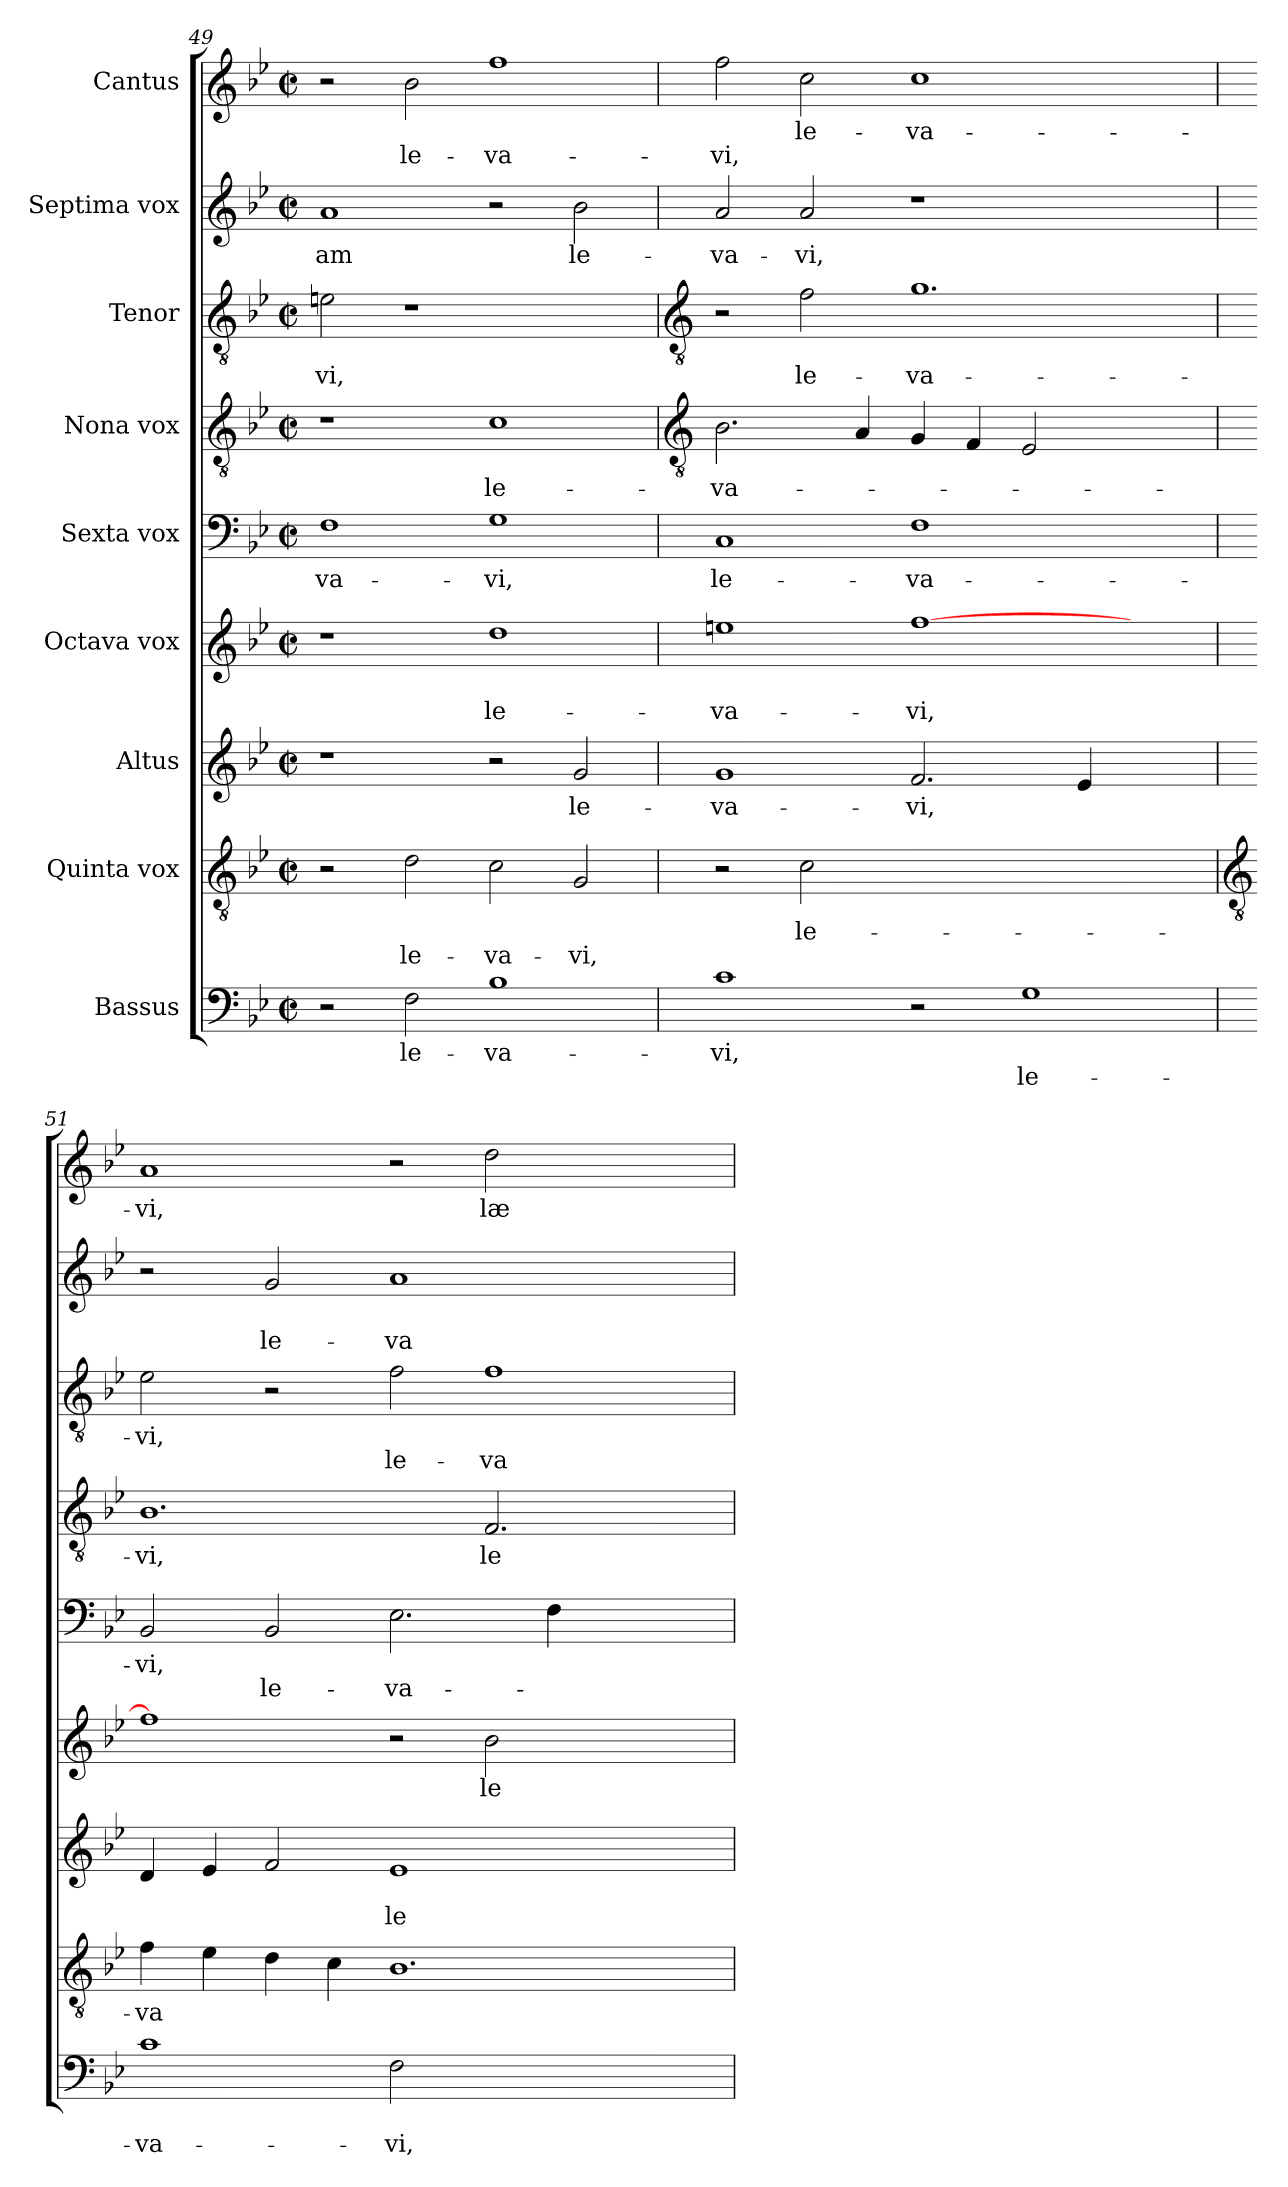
**kern	**text	**text	**kern	**text	**text	**kern	**text	**text	**kern	**text	**text	**kern	**text	**text	**kern	**text	**kern	**text	**text	**kern	**text	**text	**kern	**text	**text
*part9	*part9	*part9	*part8	*part8	*part8	*part7	*part7	*part7	*part6	*part6	*part6	*part5	*part5	*part5	*part4	*part4	*part3	*part3	*part3	*part2	*part2	*part2	*part1	*part1	*part1
*staff9	*staff9	*staff9	*staff8	*staff8	*staff8	*staff7	*staff7	*staff7	*staff6	*staff6	*staff6	*staff5	*staff5	*staff5	*staff4	*staff4	*staff3	*staff3	*staff3	*staff2	*staff2	*staff2	*staff1	*staff1	*staff1
*I"Bassus	*	*	*I"Quinta vox	*	*	*I"Altus	*	*	*I"Octava vox	*	*	*I"Sexta vox	*	*	*I"Nona vox	*	*I"Tenor	*	*	*I"Septima vox	*	*	*I"Cantus	*	*
*clefF4	*	*	*clefGv2	*	*	*clefG2	*	*	*clefG2	*	*	*clefF4	*	*	*clefGv2	*	*clefGv2	*	*	*clefG2	*	*	*clefG2	*	*
*k[b-e-]	*	*	*k[b-e-]	*	*	*k[b-e-]	*	*	*k[b-e-]	*	*	*k[b-e-]	*	*	*k[b-e-]	*	*k[b-e-]	*	*	*k[b-e-]	*	*	*k[b-e-]	*	*
*B-:	*	*	*B-:	*	*	*B-:	*	*	*B-:	*	*	*B-:	*	*	*B-:	*	*B-:	*	*	*B-:	*	*	*B-:	*	*
*M4/2	*	*	*M4/2	*	*	*M4/2	*	*	*M4/2	*	*	*M4/2	*	*	*M4/2	*	*M4/2	*	*	*M4/2	*	*	*M4/2	*	*
*met(c|)	*	*	*met(c|)	*	*	*met(c|)	*	*	*met(c|)	*	*	*met(c|)	*	*	*met(c|)	*	*met(c|)	*	*	*met(c|)	*	*	*met(c|)	*	*
=49	=49	=49	=49	=49	=49	=49	=49	=49	=49	=49	=49	=49	=49	=49	=49	=49	=49	=49	=49	=49	=49	=49	=49	=49	=49
!	!	!	!	!	!	!	!	!	!	!	!	!	!LO:LY:b	!	!	!	!	!LO:LY:b	!	!	!LO:LY:b	!	!	!	!
2r	.	.	2r	.	.	1r	.	.	1r	.	.	1F	-va-	.	1r	.	2en	-vi,	.	1a	-am	.	2r	.	.
!	!LO:LY:b	!	!	!	!LO:LY:b	!	!	!	!	!	!	!	!	!	!	!	!	!	!	!	!	!	!	!	!LO:LY:b
2F	le-	.	2d	.	le-	.	.	.	.	.	.	.	.	.	.	.	1r	.	.	.	.	.	2b-	.	le-
!	!LO:LY:b	!	!	!	!LO:LY:b	!	!	!	!	!	!LO:LY:b	!	!LO:LY:b	!	!	!LO:LY:b	!	!	!	!	!	!	!	!	!LO:LY:b
1B-	-va-	.	2c	.	-va-	2r	.	.	1dd	.	le-	1G	-vi,	.	1c	le-	.	.	.	2r	.	.	1ff	.	-va-
!	!	!	!	!	!LO:LY:b	!	!LO:LY:b	!	!	!	!	!	!	!	!	!	!	!	!	!	!LO:LY:b	!	!	!	!
.	.	.	2G	.	-vi,	2g	le-	.	.	.	.	.	.	.	.	.	2ryy	.	.	2b-	le-	.	.	.	.
!!LO:LB:g=z
=50	=50	=50	=50	=50	=50	=50	=50	=50	=50	=50	=50	=50	=50	=50	=50	=50	=50	=50	=50	=50	=50	=50	=50	=50	=50
*	*	*	*	*	*	*	*	*	*	*	*	*	*	*	*clefGv2	*	*clefGv2	*	*	*	*	*	*	*	*
!	!LO:LY:b	!	!	!	!	!	!LO:LY:b	!	!	!	!LO:LY:b	!	!LO:LY:b	!	!	!LO:LY:b	!	!	!	!	!LO:LY:b	!	!	!	!LO:LY:b
1c	-vi,	.	2r	.	.	1g	-va-	.	1een	.	-va-	1C	le-	.	2.B-	-va-	2r	.	.	2a	-va-	.	2ff	.	-vi,
!	!	!	!	!LO:LY:b	!	!	!	!	!	!	!	!	!	!	!	!	!	!LO:LY:b	!	!	!LO:LY:b	!	!	!LO:LY:b	!
.	.	.	2c	le-	.	.	.	.	.	.	.	.	.	.	.	.	2f	le-	.	2a	-vi,	.	2cc	le-	.
.	.	.	.	.	.	.	.	.	.	.	.	.	.	.	4A	.	.	.	.	.	.	.	.	.	.
!	!	!	!	!	!	!	!LO:LY:b	!	!	!	!LO:LY:b	!	!LO:LY:b	!	!	!	!	!LO:LY:b	!	!	!	!	!	!LO:LY:b	!
2r	.	.	1.ryy	.	.	2.f	-vi,	.	[1ff	.	-vi,	1F	-va-	.	4G	.	1.g	-va-	.	1r	.	.	1cc	-va-	.
.	.	.	.	.	.	.	.	.	.	.	.	.	.	.	4F	.	.	.	.	.	.	.	.	.	.
!	!	!LO:LY:b	!	!	!	!	!	!	!	!	!	!	!	!	!	!	!	!	!	!	!	!	!	!	!
1G	.	le-	.	.	.	.	.	.	.	.	.	.	.	.	2E-	.	.	.	.	.	.	.	.	.	.
.	.	.	.	.	.	4e-	.	.	.	.	.	.	.	.	.	.	.	.	.	.	.	.	.	.	.
.	.	.	.	.	.	2ryy	.	.	2ryy	.	.	2ryy	.	.	2ryy	.	.	.	.	2ryy	.	.	2ryy	.	.
!!LO:LB:g=z
=51	=51	=51	=51	=51	=51	=51	=51	=51	=51	=51	=51	=51	=51	=51	=51	=51	=51	=51	=51	=51	=51	=51	=51	=51	=51
*	*	*	*clefGv2	*	*	*	*	*	*	*	*	*	*	*	*	*	*	*	*	*	*	*	*	*	*
!	!	!LO:LY:b	!	!LO:LY:b	!	!	!	!	!	!	!	!	!LO:LY:b	!	!	!LO:LY:b	!	!LO:LY:b	!	!	!	!	!	!LO:LY:b	!
1c	.	-va-	4f	-va	.	4d	.	.	1ff]	.	.	2BB-	-vi,	.	1.B-	-vi,	2e-	-vi,	.	2r	.	.	1a	-vi,	.
.	.	.	4e-	.	.	4e-	.	.	.	.	.	.	.	.	.	.	.	.	.	.	.	.	.	.	.
!	!	!	!	!	!	!	!	!	!	!	!	!	!	!LO:LY:b	!	!	!	!	!	!	!	!LO:LY:b	!	!	!
.	.	.	4d	.	.	2f	.	.	.	.	.	2BB-	.	le-	.	.	2r	.	.	2g	.	le-	.	.	.
.	.	.	4c	.	.	.	.	.	.	.	.	.	.	.	.	.	.	.	.	.	.	.	.	.	.
!	!	!LO:LY:b	!	!	!	!	!	!LO:LY:b	!	!	!	!	!	!LO:LY:b	!	!	!	!	!LO:LY:b	!	!	!LO:LY:b	!	!	!
2F	.	-vi,	1.B-	.	.	1e-	.	le-	2r	.	.	2.E-	.	-va-	.	.	2f	.	le-	1a	.	-va-	2r	.	.
!	!	!	!	!	!	!	!	!	!	!LO:LY:b	!	!	!	!	!	!LO:LY:b	!	!	!LO:LY:b	!	!	!	!	!LO:LY:b	!
1ryy	.	.	.	.	.	.	.	.	2b-	le-	.	.	.	.	2.F	le-	1f	.	-va-	.	.	.	2dd	læ-	.
.	.	.	.	.	.	.	.	.	.	.	.	4F	.	.	.	.	.	.	.	.	.	.	.	.	.
.	.	.	.	.	.	2ryy	.	.	2ryy	.	.	2ryy	.	.	.	.	.	.	.	2ryy	.	.	2ryy	.	.
.	.	.	.	.	.	.	.	.	.	.	.	.	.	.	4ryy	.	.	.	.	.	.	.	.	.	.
=	=	=	=	=	=	=	=	=	=	=	=	=	=	=	=	=	=	=	=	=	=	=	=	=	=
*-	*-	*-	*-	*-	*-	*-	*-	*-	*-	*-	*-	*-	*-	*-	*-	*-	*-	*-	*-	*-	*-	*-	*-	*-	*-
